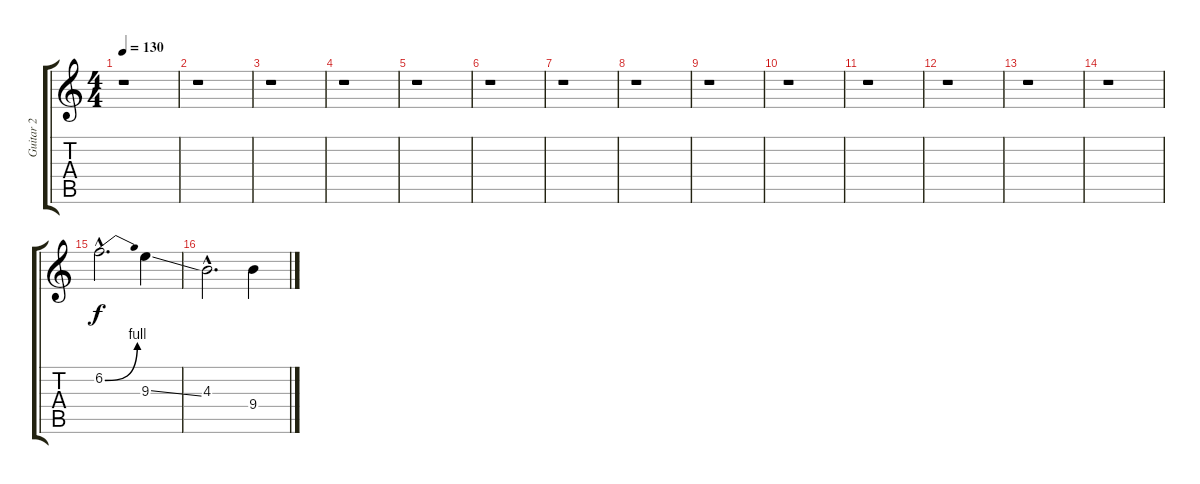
\track ("Guitar 2" "Guitar 2") {instrument overdrivenguitar}
\staff {score tabs}
\tuning (E4 B3 G3 D3 A2 E2) {hide}
\ts (4 4)
\tempo 130
\clef g2
\ks c
r.1{dy f} |
r.1 |
r.1 |
r.1 |
r.1 |
r.1 |
r.1 |
r.1 |
r.1 |
r.1 |
r.1 |
r.1 |
r.1 |
r.1 |
6.2{be (bend 0 0 60 4) hac}.2{d volume 10} 9.3{ss}.4 |
4.3{hac}.2{d} 9.4{ss}.4
